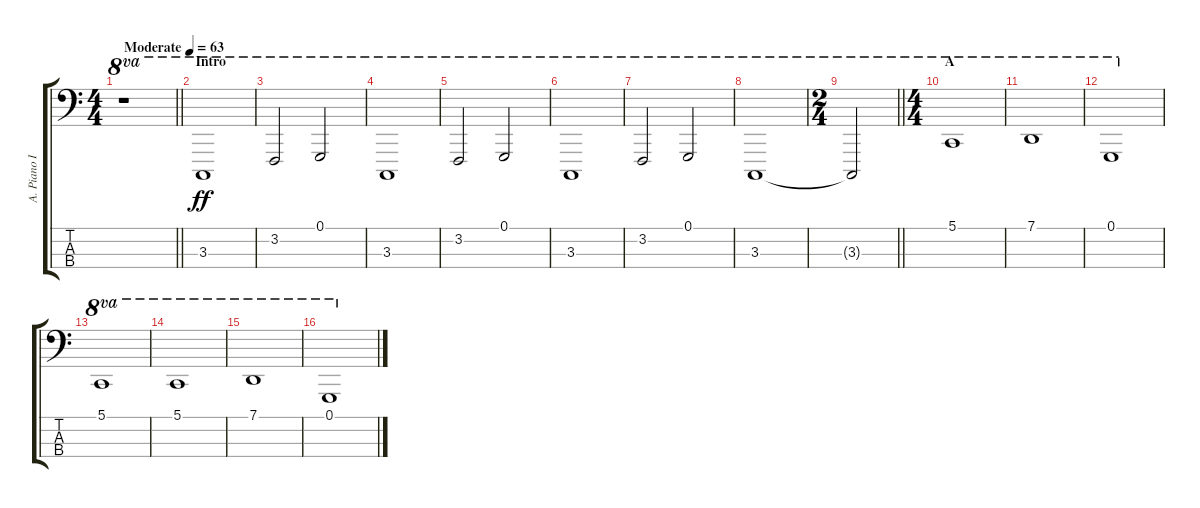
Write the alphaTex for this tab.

\track ("A. Piano I (Left Hand)" "A. Piano I") {instrument acousticgrandpiano}
\staff {score tabs}
\tuning (G2 D2 A1 E1) {hide}
\ts (4 4)
\tempo (63 "Moderate")
\clef f4
\barLineRight lightlight
\ks c
r.1{ot 8va dy ff instrument acousticgrandpiano} |
\section ("" "Intro")
3.3.1{ot 8va} |
3.2.2{ot 8va} 0.1.2{ot 8va} |
3.3.1{ot 8va} |
3.2.2{ot 8va} 0.1.2{ot 8va} |
3.3.1{ot 8va} |
3.2.2{ot 8va} 0.1.2{ot 8va} |
3.3.1{ot 8va} |
\ts (2 4)
\barLineRight lightlight
3.3{t}.2{ot 8va} |
\ts (4 4)
\section ("" "A")
5.1.1{ot 8va} |
7.1.1{ot 8va} |
0.1.1{ot 8va} |
5.1.1{ot 8va} |
5.1.1{ot 8va} |
7.1.1{ot 8va} |
0.1.1{ot 8va}
